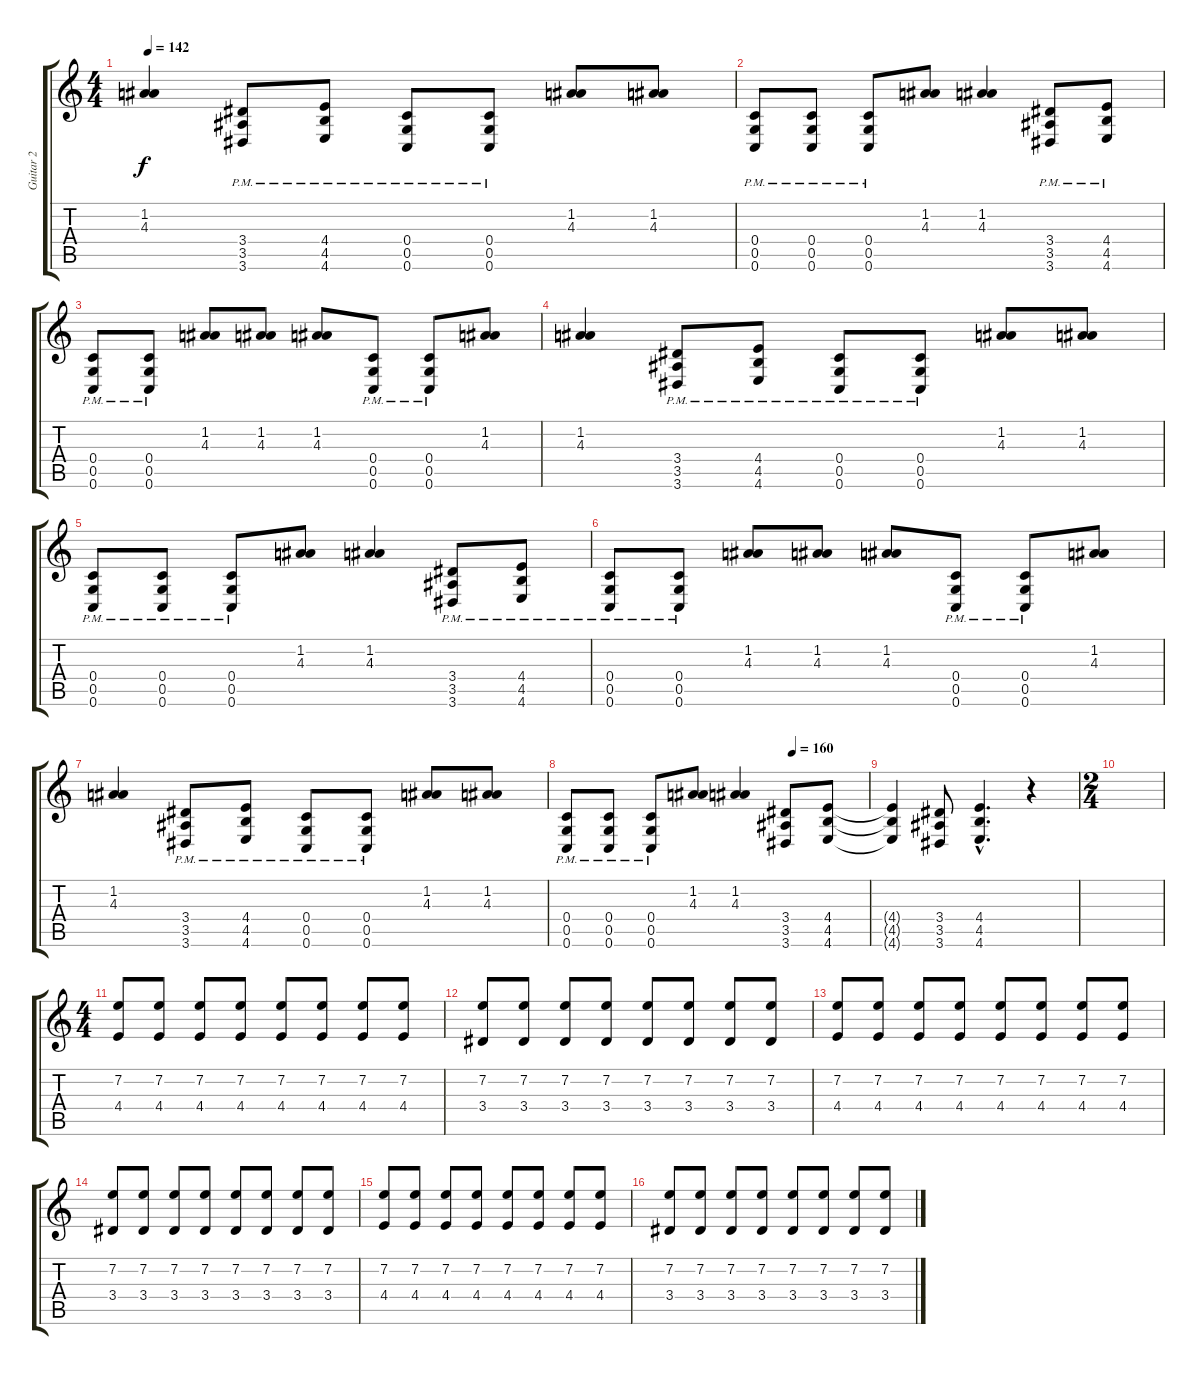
\track ("Guitar 2" "Guitar 2") {instrument overdrivenguitar}
\staff {score tabs}
\tuning (D4 A3 F3 C3 G2 C2) {hide}
\ts (4 4)
\tempo 142
\clef g2
\ks c
(1.2 4.3).4{dy f} (3.4{pm} 3.5{pm} 3.6{pm}).8 (4.4{pm} 4.5{pm} 4.6{pm}).8 (0.4{pm} 0.5{pm} 0.6{pm}).8 (0.4{pm} 0.5{pm} 0.6{pm}).8 (1.2 4.3).8 (1.2 4.3).8 |
(0.4{pm} 0.5{pm} 0.6{pm}).8 (0.4{pm} 0.5{pm} 0.6{pm}).8 (0.4{pm} 0.5{pm} 0.6{pm}).8 (1.2 4.3).8 (1.2 4.3).4 (3.4{pm} 3.5{pm} 3.6{pm}).8 (4.4{pm} 4.5{pm} 4.6{pm}).8 |
(0.4{pm} 0.5{pm} 0.6{pm}).8 (0.4{pm} 0.5{pm} 0.6{pm}).8 (1.2 4.3).8 (1.2 4.3).8 (1.2 4.3).8 (0.4{pm} 0.5{pm} 0.6{pm}).8 (0.4{pm} 0.5{pm} 0.6{pm}).8 (1.2 4.3).8 |
(1.2 4.3).4 (3.4{pm} 3.5{pm} 3.6{pm}).8 (4.4{pm} 4.5{pm} 4.6{pm}).8 (0.4{pm} 0.5{pm} 0.6{pm}).8 (0.4{pm} 0.5{pm} 0.6{pm}).8 (1.2 4.3).8 (1.2 4.3).8 |
(0.4{pm} 0.5{pm} 0.6{pm}).8 (0.4{pm} 0.5{pm} 0.6{pm}).8 (0.4{pm} 0.5{pm} 0.6{pm}).8 (1.2 4.3).8 (1.2 4.3).4 (3.4{pm} 3.5{pm} 3.6{pm}).8 (4.4{pm} 4.5{pm} 4.6{pm}).8 |
(0.4{pm} 0.5{pm} 0.6{pm}).8 (0.4{pm} 0.5{pm} 0.6{pm}).8 (1.2 4.3).8 (1.2 4.3).8 (1.2 4.3).8 (0.4{pm} 0.5{pm} 0.6{pm}).8 (0.4{pm} 0.5{pm} 0.6{pm}).8 (1.2 4.3).8 |
(1.2 4.3).4 (3.4{pm} 3.5{pm} 3.6{pm}).8 (4.4{pm} 4.5{pm} 4.6{pm}).8 (0.4{pm} 0.5{pm} 0.6{pm}).8 (0.4{pm} 0.5{pm} 0.6{pm}).8 (1.2 4.3).8 (1.2 4.3).8 |
\tempo (160 0.75)
(0.4{pm} 0.5{pm} 0.6{pm}).8 (0.4{pm} 0.5{pm} 0.6{pm}).8 (0.4{pm} 0.5{pm} 0.6{pm}).8 (1.2 4.3).8 (1.2 4.3).4 (3.4 3.5 3.6).8 (4.4 4.5 4.6).8 |
(4.4{t} 4.5{t} 4.6{t}).4 (3.4 3.5 3.6).8 (4.4{hac} 4.5{hac} 4.6{hac}).4{d} r.4 |
\ts (2 4)
|
\ts (4 4)
(7.2 4.4).8 (7.2 4.4).8 (7.2 4.4).8 (7.2 4.4).8 (7.2 4.4).8 (7.2 4.4).8 (7.2 4.4).8 (7.2 4.4).8 |
(7.2 3.4).8 (7.2 3.4).8 (7.2 3.4).8 (7.2 3.4).8 (7.2 3.4).8 (7.2 3.4).8 (7.2 3.4).8 (7.2 3.4).8 |
(7.2 4.4).8 (7.2 4.4).8 (7.2 4.4).8 (7.2 4.4).8 (7.2 4.4).8 (7.2 4.4).8 (7.2 4.4).8 (7.2 4.4).8 |
(7.2 3.4).8 (7.2 3.4).8 (7.2 3.4).8 (7.2 3.4).8 (7.2 3.4).8 (7.2 3.4).8 (7.2 3.4).8 (7.2 3.4).8 |
(7.2 4.4).8 (7.2 4.4).8 (7.2 4.4).8 (7.2 4.4).8 (7.2 4.4).8 (7.2 4.4).8 (7.2 4.4).8 (7.2 4.4).8 |
(7.2 3.4).8 (7.2 3.4).8 (7.2 3.4).8 (7.2 3.4).8 (7.2 3.4).8 (7.2 3.4).8 (7.2 3.4).8 (7.2 3.4).8
